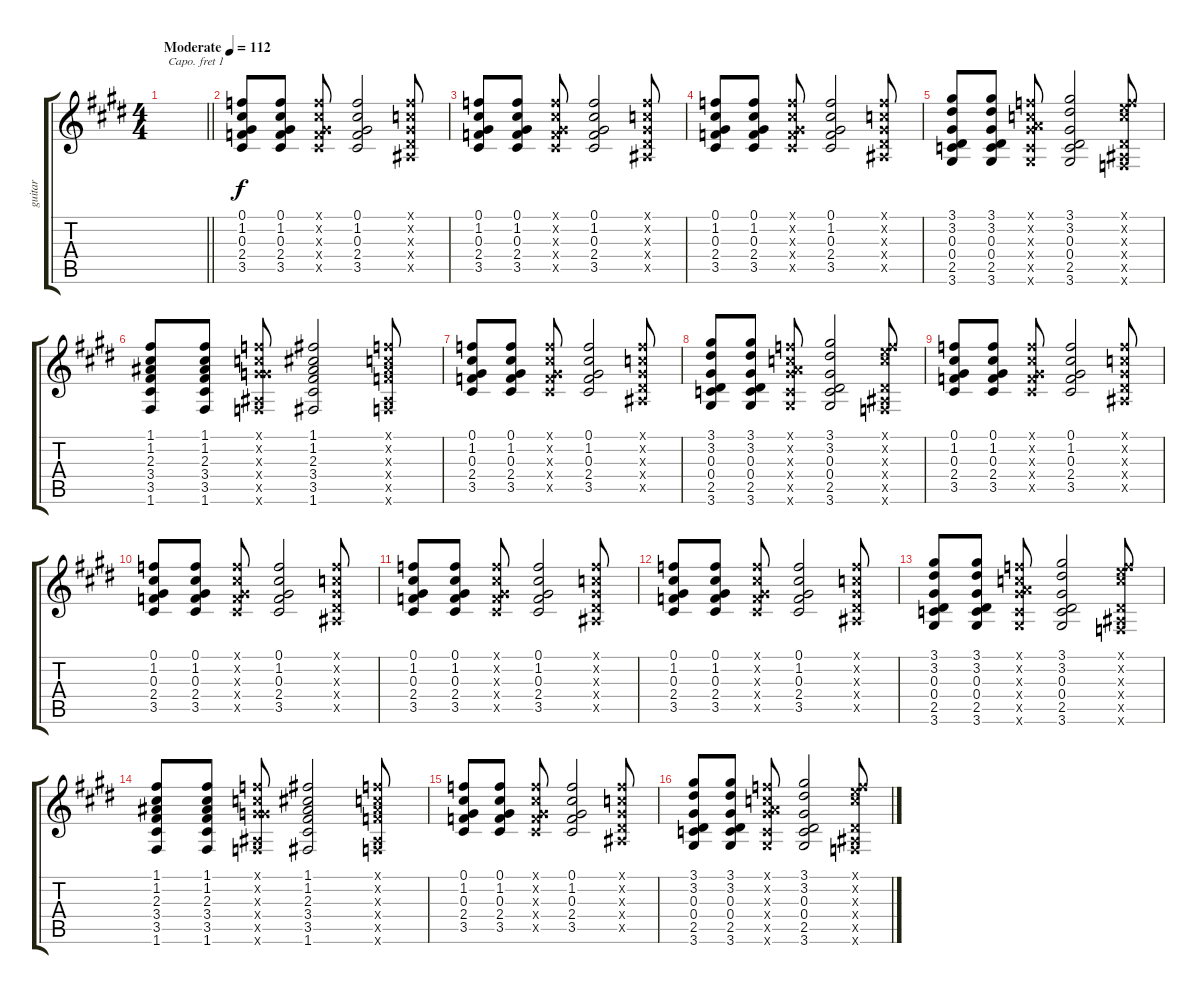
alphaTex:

\track ("guitar" "guitar") {instrument acousticguitarsteel}
\staff {score tabs}
\capo 1
\tuning (E4 B3 G3 D3 A2 E2) {hide}
\ts (4 4)
\tempo (112 "Moderate")
\clef g2
\barLineRight lightlight
\ks e
|
(0.1 1.2 0.3 2.4 3.5).8 (0.1 1.2 0.3 2.4 3.5).8 (0.1{x} 1.2{x} 0.3{x} 2.4{x} 3.5{x}).8 (0.1 1.2 0.3 2.4 3.5).2 (0.1{x} 0.2{x} 0.3{x} 0.4{x} 0.5{x}).8 |
(0.1 1.2 0.3 2.4 3.5).8 (0.1 1.2 0.3 2.4 3.5).8 (0.1{x} 1.2{x} 0.3{x} 2.4{x} 3.5{x}).8 (0.1 1.2 0.3 2.4 3.5).2 (0.1{x} 0.2{x} 0.3{x} 0.4{x} 0.5{x}).8 |
(0.1 1.2 0.3 2.4 3.5).8 (0.1 1.2 0.3 2.4 3.5).8 (0.1{x} 1.2{x} 0.3{x} 2.4{x} 3.5{x}).8 (0.1 1.2 0.3 2.4 3.5).2 (0.1{x} 0.2{x} 0.3{x} 0.4{x} 0.5{x}).8 |
(3.1 3.2 0.3 0.4 2.5 3.6).8 (3.1 3.2 0.3 0.4 2.5 3.6).8 (0.1{x} 0.2{x} 0.3{x} 6.4{x} 2.5{x} 3.6{x}).8 (3.1 3.2 0.3 0.4 2.5 3.6).2 (0.1{x} 4.2{x} 4.3{x} 0.4{x} 0.5{x} 0.6{x}).8 |
(1.1 1.2 2.3 3.4 3.5 1.6).8 (1.1 1.2 2.3 3.4 3.5 1.6).8 (0.1{x} 0.2{x} 0.3{x} 4.4{x} 0.5{x} 0.6{x}).8 (1.1 1.2 2.3 3.4 3.5 1.6).2 (0.1{x} 0.2{x} 2.3{x} 2.4{x} 0.5{x} 0.6{x}).8 |
(0.1 1.2 0.3 2.4 3.5).8 (0.1 1.2 0.3 2.4 3.5).8 (0.1{x} 1.2{x} 0.3{x} 2.4{x} 3.5{x}).8 (0.1 1.2 0.3 2.4 3.5).2 (0.1{x} 0.2{x} 0.3{x} 0.4{x} 0.5{x}).8 |
(3.1 3.2 0.3 0.4 2.5 3.6).8 (3.1 3.2 0.3 0.4 2.5 3.6).8 (0.1{x} 0.2{x} 0.3{x} 6.4{x} 2.5{x} 3.6{x}).8 (3.1 3.2 0.3 0.4 2.5 3.6).2 (0.1{x} 4.2{x} 4.3{x} 0.4{x} 0.5{x} 0.6{x}).8 |
(0.1 1.2 0.3 2.4 3.5).8 (0.1 1.2 0.3 2.4 3.5).8 (0.1{x} 1.2{x} 0.3{x} 2.4{x} 3.5{x}).8 (0.1 1.2 0.3 2.4 3.5).2 (0.1{x} 0.2{x} 0.3{x} 0.4{x} 0.5{x}).8 |
(0.1 1.2 0.3 2.4 3.5).8 (0.1 1.2 0.3 2.4 3.5).8 (0.1{x} 1.2{x} 0.3{x} 2.4{x} 3.5{x}).8 (0.1 1.2 0.3 2.4 3.5).2 (0.1{x} 0.2{x} 0.3{x} 0.4{x} 0.5{x}).8 |
(0.1 1.2 0.3 2.4 3.5).8 (0.1 1.2 0.3 2.4 3.5).8 (0.1{x} 1.2{x} 0.3{x} 2.4{x} 3.5{x}).8 (0.1 1.2 0.3 2.4 3.5).2 (0.1{x} 0.2{x} 0.3{x} 0.4{x} 0.5{x}).8 |
(0.1 1.2 0.3 2.4 3.5).8 (0.1 1.2 0.3 2.4 3.5).8 (0.1{x} 1.2{x} 0.3{x} 2.4{x} 3.5{x}).8 (0.1 1.2 0.3 2.4 3.5).2 (0.1{x} 0.2{x} 0.3{x} 0.4{x} 0.5{x}).8 |
(3.1 3.2 0.3 0.4 2.5 3.6).8 (3.1 3.2 0.3 0.4 2.5 3.6).8 (0.1{x} 0.2{x} 0.3{x} 6.4{x} 2.5{x} 3.6{x}).8 (3.1 3.2 0.3 0.4 2.5 3.6).2 (0.1{x} 4.2{x} 4.3{x} 0.4{x} 0.5{x} 0.6{x}).8 |
(1.1 1.2 2.3 3.4 3.5 1.6).8 (1.1 1.2 2.3 3.4 3.5 1.6).8 (0.1{x} 0.2{x} 0.3{x} 4.4{x} 0.5{x} 0.6{x}).8 (1.1 1.2 2.3 3.4 3.5 1.6).2 (0.1{x} 0.2{x} 2.3{x} 2.4{x} 0.5{x} 0.6{x}).8 |
(0.1 1.2 0.3 2.4 3.5).8 (0.1 1.2 0.3 2.4 3.5).8 (0.1{x} 1.2{x} 0.3{x} 2.4{x} 3.5{x}).8 (0.1 1.2 0.3 2.4 3.5).2 (0.1{x} 0.2{x} 0.3{x} 0.4{x} 0.5{x}).8 |
(3.1 3.2 0.3 0.4 2.5 3.6).8 (3.1 3.2 0.3 0.4 2.5 3.6).8 (0.1{x} 0.2{x} 0.3{x} 6.4{x} 2.5{x} 3.6{x}).8 (3.1 3.2 0.3 0.4 2.5 3.6).2 (0.1{x} 4.2{x} 4.3{x} 0.4{x} 0.5{x} 0.6{x}).8
